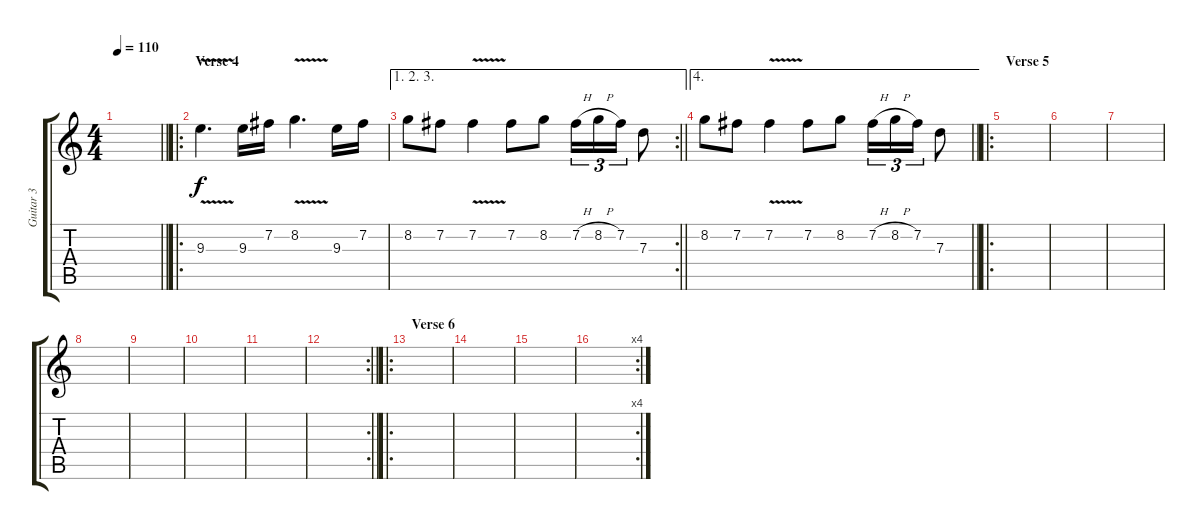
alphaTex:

\track ("Guitar 3" "Guitar 3") {instrument distortionguitar}
\staff {score tabs}
\tuning (E4 B3 G3 D3 A2 E2) {hide}
\ts (4 4)
\tempo 110
\clef g2
\barLineRight lightlight
\ks c
|
\ro
\section ("" "Verse 4")
9.3{v}.4{d} 9.3.16 7.2.16 8.2{v}.4{d} 9.3.16 7.2.16 |
\ae (1 2 3)
\rc 2
\barLineRight lightlight
8.2.8 7.2.8 7.2{v}.4 7.2.8 8.2.8 7.2{h}.16{tu (3 2)} 8.2{h}.16{tu (3 2)} 7.2.16{tu (3 2)} 7.3.8 |
\ae 4
\barLineRight lightlight
8.2.8 7.2.8 7.2{v}.4 7.2.8 8.2.8 7.2{h}.16{tu (3 2)} 8.2{h}.16{tu (3 2)} 7.2.16{tu (3 2)} 7.3.8 |
\ro
\section ("" "Verse 5")
|
|
|
|
|
|
|
\rc 2
\barLineRight lightlight
|
\ro
\section ("" "Verse 6")
|
|
|
\rc 4
